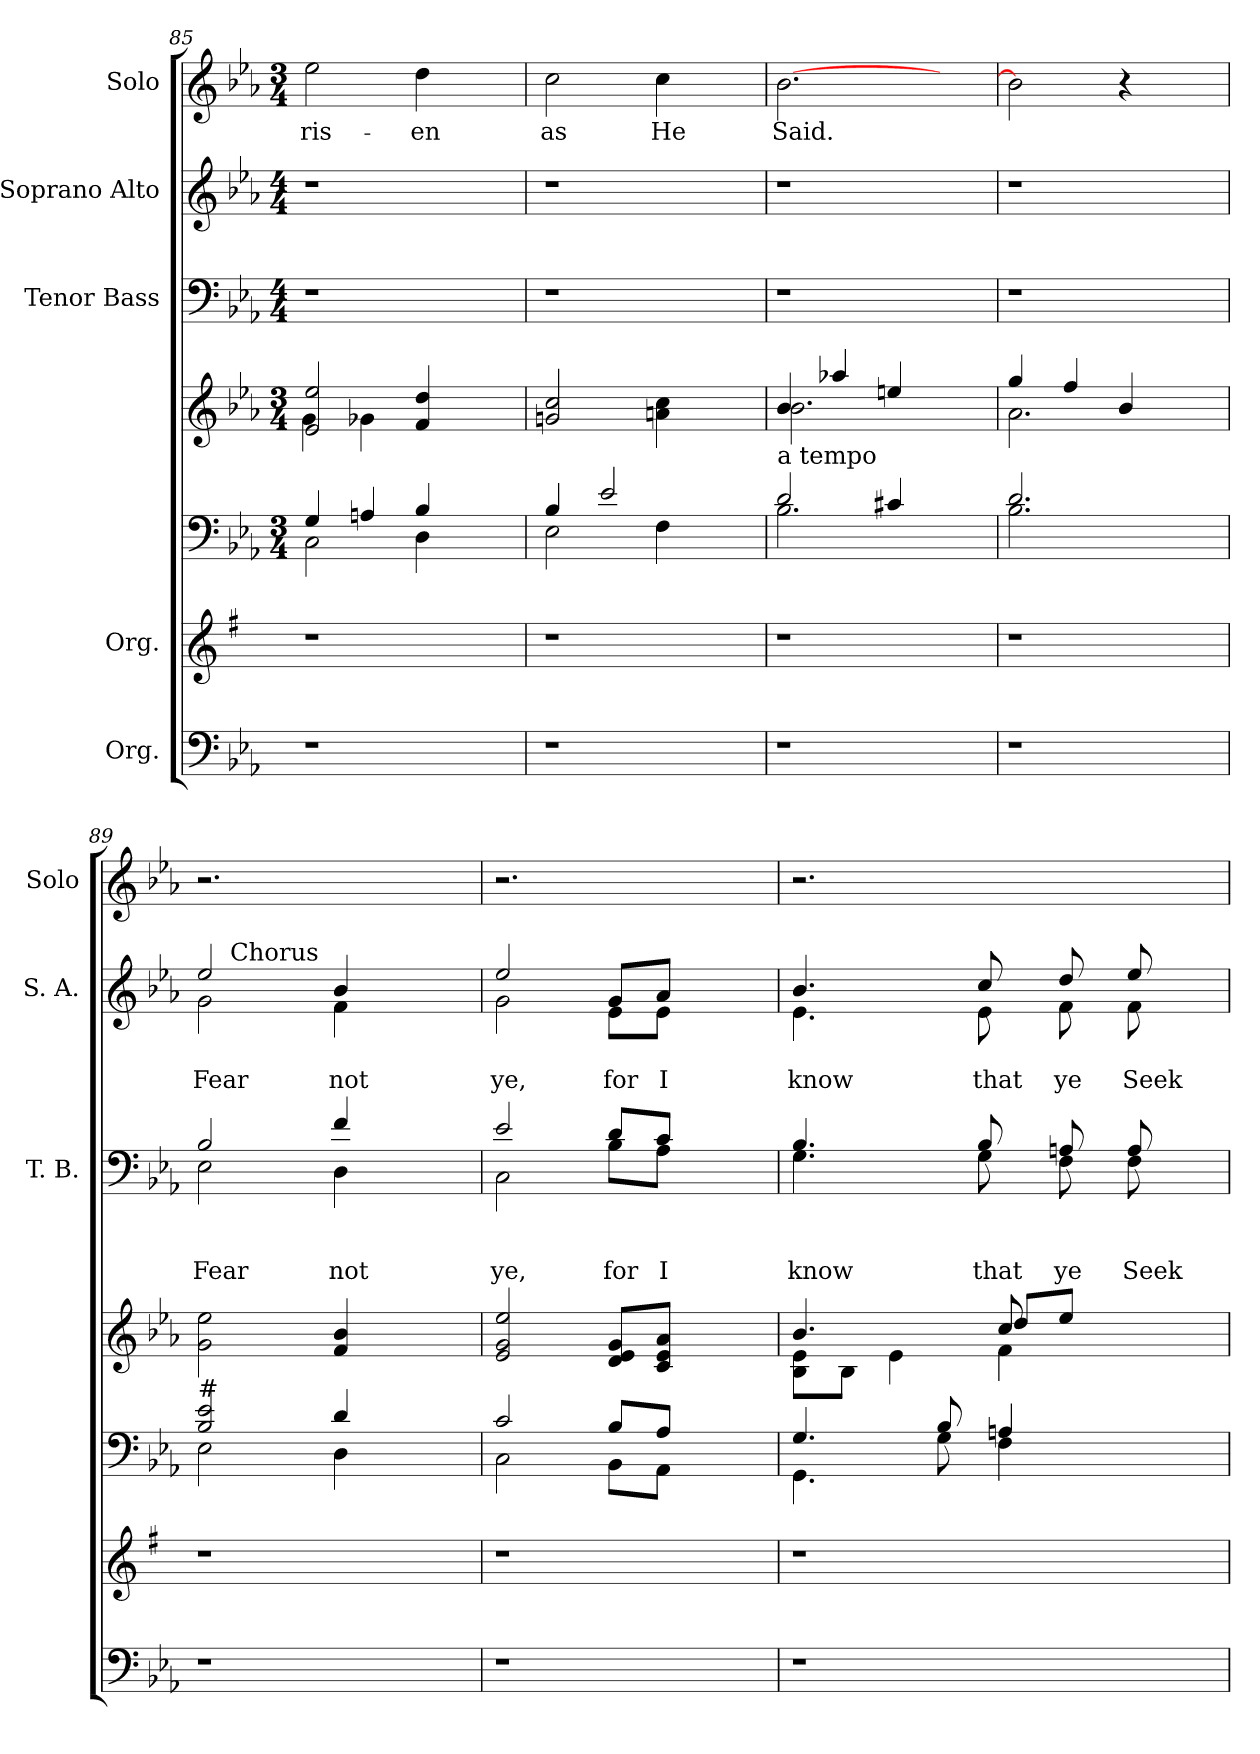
**kern	**kern	**kern	**kern	**kern	**text	**text	**text	**kern	**text	**text	**kern	**text
*part7	*part6	*part5	*part4	*part3	*part3	*part3	*part3	*part2	*part2	*part2	*part1	*part1
*staff7	*staff6	*staff5	*staff4	*staff3	*staff3	*staff3	*staff3	*staff2	*staff2	*staff2	*staff1	*staff1
*I"Org.	*I"Org.	*	*	*I"Tenor Bass	*	*	*	*I"Soprano Alto	*	*	*I"Solo	*
*	*	*	*	*I'T. B.	*	*	*	*I'S. A.	*	*	*I'Solo	*
*clefF4	*clefG2	*clefF4	*clefG2	*clefF4	*	*	*	*clefG2	*	*	*clefG2	*
*k[b-e-a-]	*k[f#]	*k[b-e-a-]	*k[b-e-a-]	*k[b-e-a-]	*	*	*	*k[b-e-a-]	*	*	*k[b-e-a-]	*
*E-:	*G:	*E-:	*E-:	*E-:	*	*	*	*E-:	*	*	*E-:	*
*	*	*M3/4	*M3/4	*M4/4	*	*	*	*M4/4	*	*	*M3/4	*
=85	=85	=85	=85	=85	=85	=85	=85	=85	=85	=85	=85	=85
*	*	*^	*^	*	*	*	*	*	*	*	*	*
!	!	!	!	!	!	!	!	!	!	!	!	!	!	!LO:LY:b
1r	1r	4G/	2C\	2e-/ 2ee-/	4g\	1r	.	.	.	1r	.	.	2ee-\	ris-
.	.	4An/	.	.	4g-X\	.	.	.	.	.	.	.	.	.
!	!	!	!	!	!	!	!	!	!	!	!	!	!	!LO:LY:b
.	.	4B-/	4D\	4f/ 4dd/	4ryy	.	.	.	.	.	.	.	4dd\	-en
.	.	4ryy	4ryy	4ryy	4ryy	.	.	.	.	.	.	.	4ryy	.
=86	=86	=86	=86	=86	=86	=86	=86	=86	=86	=86	=86	=86	=86	=86
!	!	!	!	!	!	!	!	!	!	!	!	!	!	!LO:LY:b
*	*	*	*	*v	*v	*	*	*	*	*	*	*	*	*
1r	1r	2E-\	4B-/	2gn/ 2cc/	1r	.	.	.	1r	.	.	2cc\	as
.	.	.	2e-/	.	.	.	.	.	.	.	.	.	.
!	!	!	!	!	!	!	!	!	!	!	!	!	!LO:LY:b
.	.	4F\	.	4an\ 4cc\	.	.	.	.	.	.	.	4cc\	He
.	.	4ryy	4ryy	4ryy	.	.	.	.	.	.	.	4ryy	.
=87	=87	=87	=87	=87	=87	=87	=87	=87	=87	=87	=87	=87	=87
*	*	*	*	*^	*	*	*	*	*	*	*	*	*
!	!	!	!	!LO:TX:b:t=a tempo	!	!	!	!	!	!	!	!	!	!
!	!	!	!	!	!	!	!	!	!	!	!	!	!	!LO:LY:b
1r	1r	2d/	2.B-\	4b-/	2.b-\	1r	.	.	.	1r	.	.	[>2.b-\	Said.
.	.	.	.	4aa-X/	.	.	.	.	.	.	.	.	.	.
.	.	4c#X/	.	4een/	.	.	.	.	.	.	.	.	.	.
.	.	4ryy	4ryy	4ryy	4ryy	.	.	.	.	.	.	.	4ryy	.
=88	=88	=88	=88	=88	=88	=88	=88	=88	=88	=88	=88	=88	=88	=88
1r	1r	2.d/	2.B-\	4gg/	2.a-\	1r	.	.	.	1r	.	.	2b-\]	.
.	.	.	.	4ff/	.	.	.	.	.	.	.	.	.	.
.	.	.	.	4b-/	.	.	.	.	.	.	.	.	4r	.
.	.	4ryy	4ryy	4ryy	4ryy	.	.	.	.	.	.	.	4ryy	.
!!LO:LB:g=z
=89	=89	=89	=89	=89	=89	=89	=89	=89	=89	=89	=89	=89	=89	=89
!	!	!	!	!	!	!LO:TX:b:t=#	!	!	!	!	!	!	!	!
!	!	!LO:TX:a:t=#	!	!	!	!	!	!	!	!	!	!	!	!
!	!	!	!	!	!	!	!	!	!LO:LY:a	!	!	!LO:LY:b	!	!
*	*	*	*	*	*	*^	*	*	*	*^	*	*	*	*
*	*	*	*	*v	*v	*	*	*	*	*	*	*^	*	*	*	*
1r	1r	2B-/ 2e-/	2E-\	2g\ 2ee-\	2B-/	2E-\	.	.	Fear	2ee-/	2g\	16ryy	.	Fear	2.r	.
!	!	!	!	!	!	!	!	!	!	!	!	!LO:TX:a:t=Chorus	!	!	!	!
.	.	.	.	.	.	.	.	.	.	.	.	2...ryy	.	.	.	.
!	!	!	!	!	!	!	!	!	!LO:LY:a	!	!	!	!	!LO:LY:b	!	!
.	.	4d/	4D\	4f/ 4b-/	4f/	4D\	.	.	not	4b-/	4f\	.	.	not	.	.
.	.	4ryy	4ryy	4ryy	4ryy	4ryy	.	.	.	4ryy	4ryy	.	.	.	4ryy	.
=90	=90	=90	=90	=90	=90	=90	=90	=90	=90	=90	=90	=90	=90	=90	=90	=90
!	!	!	!	!	!	!	!	!	!LO:LY:a	!	!	!	!	!LO:LY:b	!	!
*	*	*	*	*	*	*	*	*	*	*	*v	*v	*	*	*	*
1r	1r	2c/	2C\	2e-/ 2g/ 2ee-/	2e-/	2C\	.	.	ye,	2ee-/	2g\	.	ye,	2.r	.
!	!	!	!	!	!	!	!	!	!LO:LY:a	!	!	!	!LO:LY:b	!	!
.	.	8B-/L	8BB-\L	8d/ 8e-/ 8g/L	8d/L	8B-\L	.	.	for	8g/L	8e-\L	.	for	.	.
!	!	!	!	!	!	!	!	!	!LO:LY:a	!	!	!	!LO:LY:b	!	!
.	.	8A-/J	8AA-\J	8c/ 8e-/ 8a-/J	8c/J	8A-\J	.	.	I	8a-/J	8e-\J	.	I	.	.
.	.	4ryy	4ryy	4ryy	4ryy	4ryy	.	.	.	4ryy	4ryy	.	.	4ryy	.
=91	=91	=91	=91	=91	=91	=91	=91	=91	=91	=91	=91	=91	=91	=91	=91
*	*	*	*	*^	*	*	*	*	*	*	*	*	*	*	*
*	*	*	*	*	*^	*	*	*	*	*	*	*	*	*	*	*
*	*	*	*	*	*	*^	*	*	*	*	*	*	*	*	*	*	*
!	!	!	!	!	!	!	!	!	!	!	!	!LO:LY:a	!	!	!	!LO:LY:b	!	!
1r	1r	4.GG\	4.G/	4.b-/	8B-\ 8e-\L	2ryy	2ryy	4.B-/	4.G\	.	.	know	4.b-/	4.e-\	.	know	2.r	.
.	.	.	.	.	8B-\J	.	.	.	.	.	.	.	.	.	.	.	.	.
.	.	.	.	.	4e-\	.	.	.	.	.	.	.	.	.	.	.	.	.
.	.	8G\	8B-/	4ryy	.	.	.	16.ryy	16.ryy	.	.	.	16.ryy	16.ryy	.	.	.	.
!	!	!	!	!	!	!	!	!	!	!	!	!LO:LY:a	!	!	!	!LO:LY:b	!	!
.	.	.	.	.	.	.	.	8B-/	8G\	.	.	that	8cc/	8e-\	.	that	.	.
.	.	4An/	4F\	.	8cc/	4f\	8dd/L	.	.	.	.	.	.	.	.	.	.	.
.	.	.	.	.	.	.	.	32ryy	32ryy	.	.	.	32ryy	32ryy	.	.	.	.
!	!	!	!	!	!	!	!	!	!	!	!	!LO:LY:a	!	!	!	!LO:LY:b	!	!
.	.	.	.	4.ryy	4ryy	.	8ee-/J	8An/	8F\	.	.	ye	8dd/	8f\	.	ye	.	.
.	.	4ryy	4ryy	.	.	4ryy	4ryy	32ryy	32ryy	.	.	.	32ryy	32ryy	.	.	4ryy	.
!	!	!	!	!	!	!	!	!	!	!	!	!LO:LY:a	!	!	!	!LO:LY:b	!	!
.	.	.	.	.	.	.	.	8A/	8F\	.	.	Seek	8ee-/	8f\	.	Seek	.	.
.	.	.	.	.	8ryy	.	.	.	.	.	.	.	.	.	.	.	.	.
.	.	.	.	.	.	.	.	16.ryy	16.ryy	.	.	.	16.ryy	16.ryy	.	.	.	.
*	*	*v	*v	*	*	*	*	*v	*v	*	*	*	*v	*v	*	*	*	*
*	*	*	*v	*v	*v	*v	*	*	*	*	*	*	*	*	*
=	=	=	=	=	=	=	=	=	=	=	=	=
*-	*-	*-	*-	*-	*-	*-	*-	*-	*-	*-	*-	*-
